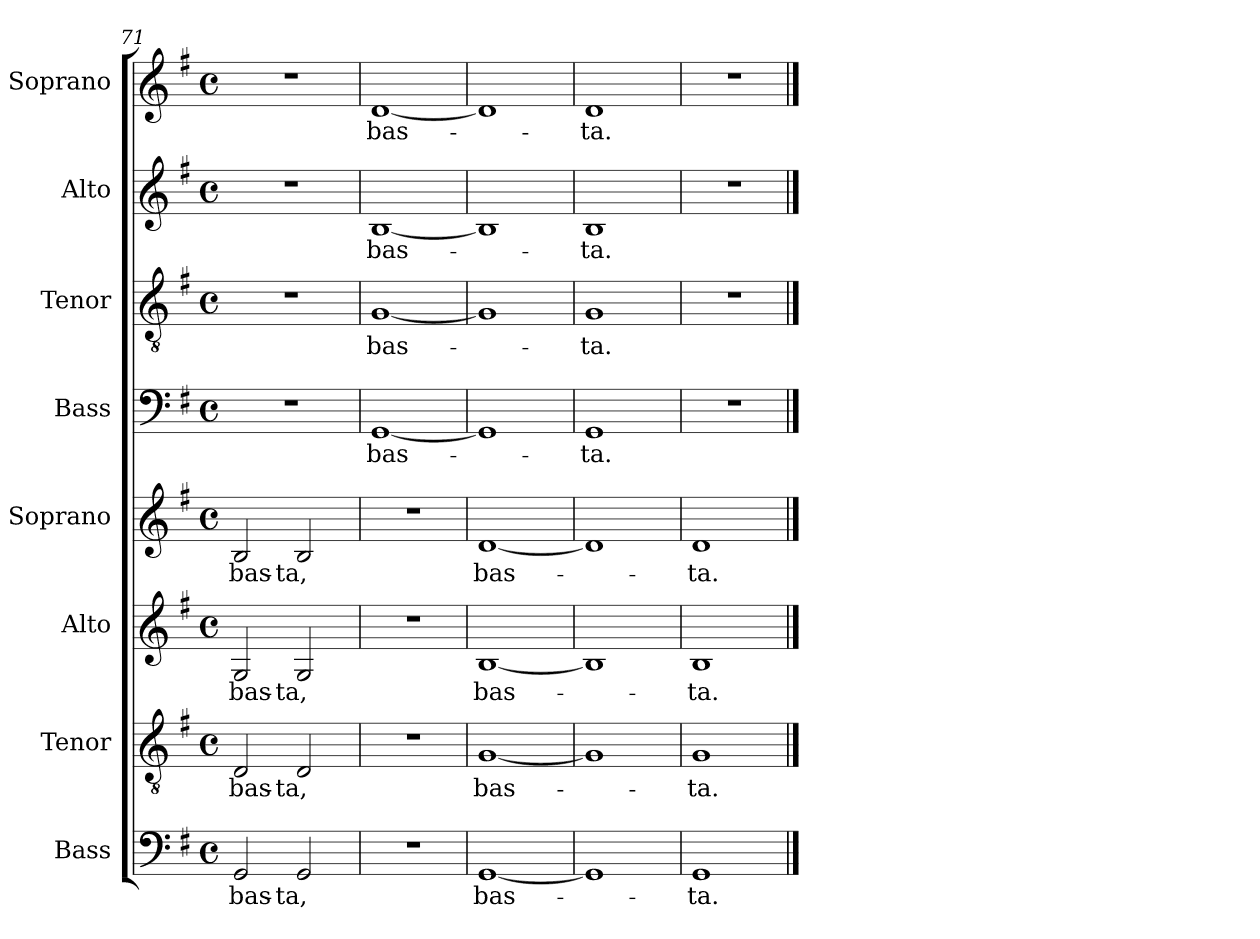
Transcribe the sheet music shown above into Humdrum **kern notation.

**kern	**text	**kern	**text	**kern	**text	**kern	**text	**kern	**text	**kern	**text	**kern	**text	**kern	**text
*part8	*part8	*part7	*part7	*part6	*part6	*part5	*part5	*part4	*part4	*part3	*part3	*part2	*part2	*part1	*part1
*staff8	*staff8	*staff7	*staff7	*staff6	*staff6	*staff5	*staff5	*staff4	*staff4	*staff3	*staff3	*staff2	*staff2	*staff1	*staff1
*I"Bass	*	*I"Tenor	*	*I"Alto	*	*I"Soprano	*	*I"Bass	*	*I"Tenor	*	*I"Alto	*	*I"Soprano	*
*clefF4	*	*clefGv2	*	*clefG2	*	*clefG2	*	*clefF4	*	*clefGv2	*	*clefG2	*	*clefG2	*
*k[f#]	*	*k[f#]	*	*k[f#]	*	*k[f#]	*	*k[f#]	*	*k[f#]	*	*k[f#]	*	*k[f#]	*
*G:	*	*G:	*	*G:	*	*G:	*	*G:	*	*G:	*	*G:	*	*G:	*
*M4/4	*	*M4/4	*	*M4/4	*	*M4/4	*	*M4/4	*	*M4/4	*	*M4/4	*	*M4/4	*
*met(c)	*	*met(c)	*	*met(c)	*	*met(c)	*	*met(c)	*	*met(c)	*	*met(c)	*	*met(c)	*
=71	=71	=71	=71	=71	=71	=71	=71	=71	=71	=71	=71	=71	=71	=71	=71
2GG/	bas-	2D/	bas-	2G/	bas-	2B/	bas-	1r	.	1r	.	1r	.	1r	.
2GG/	-ta,	2D/	-ta,	2G/	-ta,	2B/	-ta,	.	.	.	.	.	.	.	.
=72	=72	=72	=72	=72	=72	=72	=72	=72	=72	=72	=72	=72	=72	=72	=72
1r	.	1r	.	1r	.	1r	.	[1GG	bas-	[1G	bas-	[1B	bas-	[1d	bas-
=73	=73	=73	=73	=73	=73	=73	=73	=73	=73	=73	=73	=73	=73	=73	=73
[1GG	bas-	[1G	bas-	[1B	bas-	[1d	bas-	1GG]	.	1G]	.	1B]	.	1d]	.
=74	=74	=74	=74	=74	=74	=74	=74	=74	=74	=74	=74	=74	=74	=74	=74
1GG]	.	1G]	.	1B]	.	1d]	.	1GG	-ta.	1G	-ta.	1B	-ta.	1d	-ta.
=75	=75	=75	=75	=75	=75	=75	=75	=75	=75	=75	=75	=75	=75	=75	=75
1GG	-ta.	1G	-ta.	1B	-ta.	1d	-ta.	1r	.	1r	.	1r	.	1r	.
==	==	==	==	==	==	==	==	==	==	==	==	==	==	==	==
*-	*-	*-	*-	*-	*-	*-	*-	*-	*-	*-	*-	*-	*-	*-	*-
